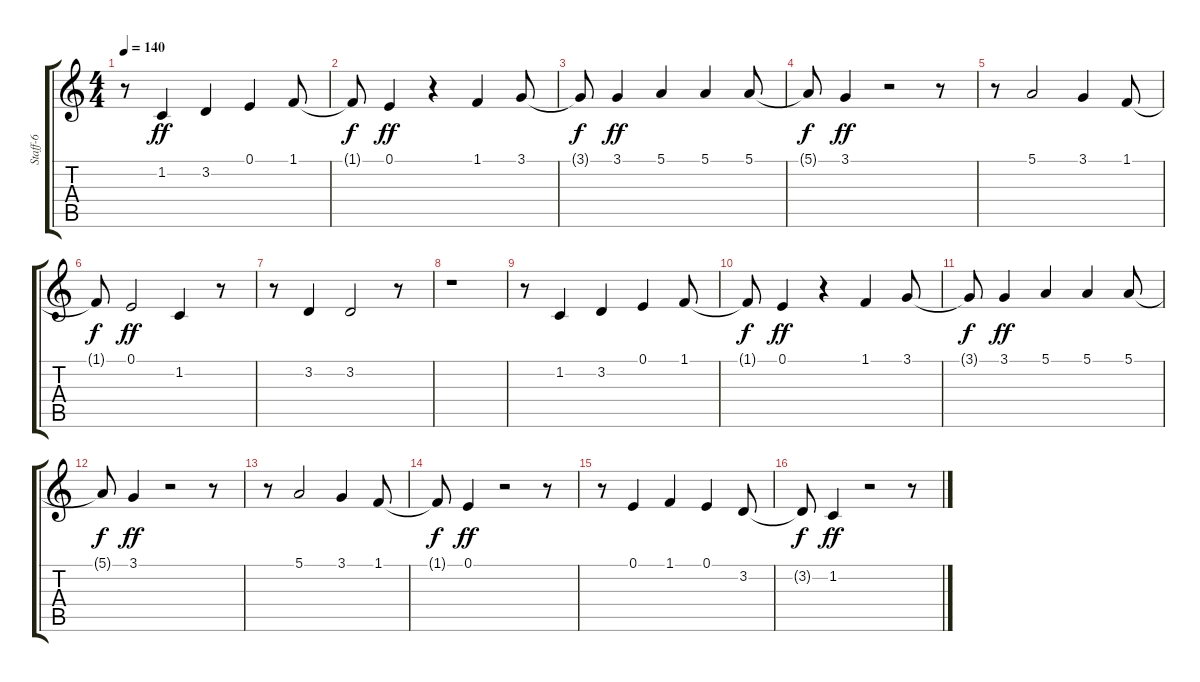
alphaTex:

\track ("Staff-6" "Staff-6") {instrument flute}
\staff {score tabs}
\tuning (E4 B3 G3 D3 A2 E2) {hide}
\ts (4 4)
\tempo 140
\clef g2
\ks c
r.8{dy ff} 1.2.4 3.2.4 0.1.4 1.1.8 |
1.1{t}.8{dy f} 0.1.4{dy ff} r.4 1.1.4 3.1.8 |
3.1{t}.8{dy f} 3.1.4{dy ff} 5.1.4 5.1.4 5.1.8 |
5.1{t}.8{dy f} 3.1.4{dy ff} r.2 r.8 |
r.8 5.1.2 3.1.4 1.1.8 |
1.1{t}.8{dy f} 0.1.2{dy ff} 1.2.4 r.8 |
r.8 3.2.4 3.2.2 r.8 |
r.1 |
r.8 1.2.4 3.2.4 0.1.4 1.1.8 |
1.1{t}.8{dy f} 0.1.4{dy ff} r.4 1.1.4 3.1.8 |
3.1{t}.8{dy f} 3.1.4{dy ff} 5.1.4 5.1.4 5.1.8 |
5.1{t}.8{dy f} 3.1.4{dy ff} r.2 r.8 |
r.8 5.1.2 3.1.4 1.1.8 |
1.1{t}.8{dy f} 0.1.4{dy ff} r.2 r.8 |
r.8 0.1.4 1.1.4 0.1.4 3.2.8 |
3.2{t}.8{dy f} 1.2.4{dy ff} r.2 r.8
